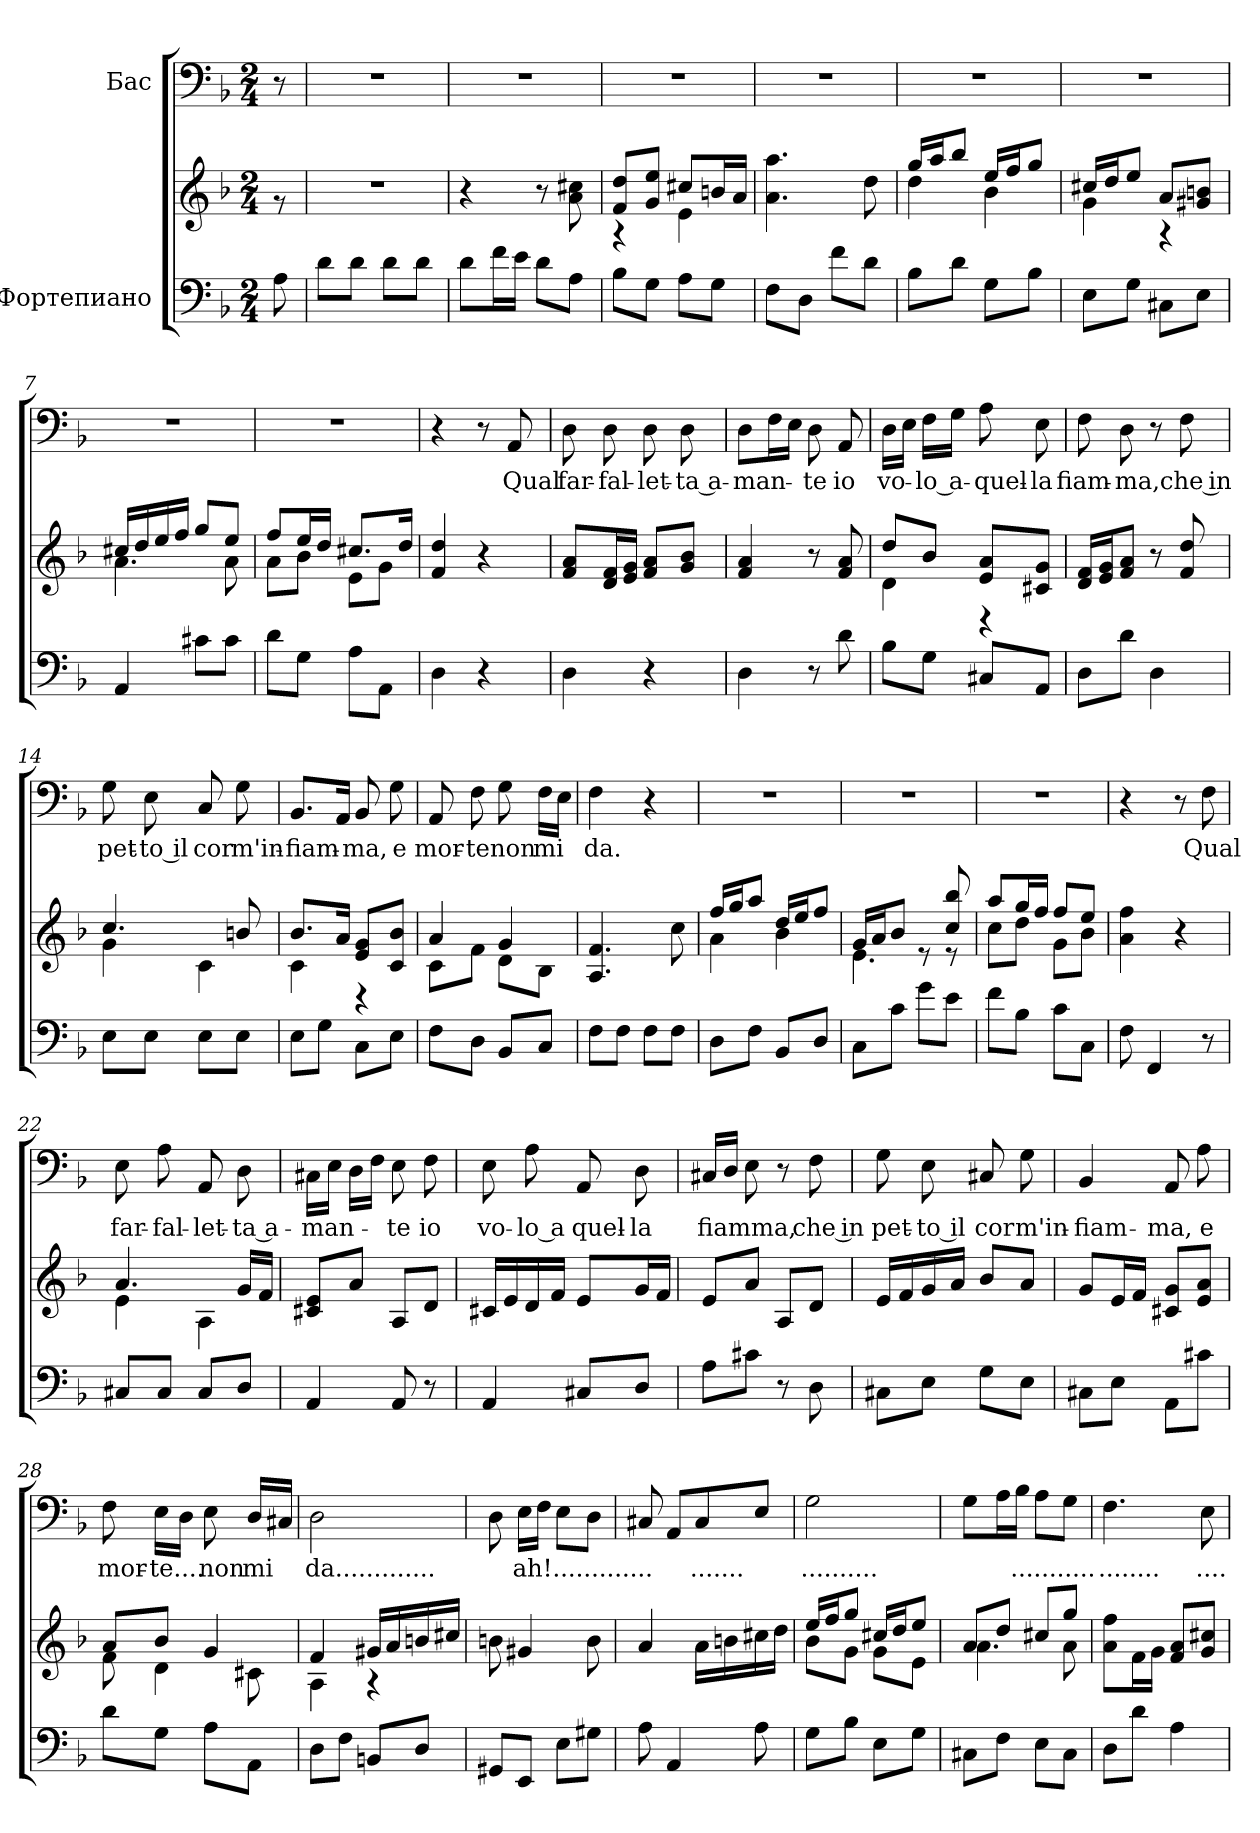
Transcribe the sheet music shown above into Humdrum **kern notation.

**kern	**kern	**kern	**text
*part2	*part2	*part1	*part1
*staff3	*staff2	*staff1	*staff1
*I"Фортепиано	*	*I"Бас	*
*clefF4	*clefG2	*clefF4	*
*k[b-]	*k[b-]	*k[b-]	*
*M2/4	*M2/4	*M2/4	*
=	=	=	=
8A\	8rg	8r	.
=1	=1	=1	=1
8d\L	2r	2r	.
8d\J	.	.	.
8d\L	.	.	.
8d\J	.	.	.
=2	=2	=2	=2
8d\L	4r	2r	.
16f\L	.	.	.
16e\JJ	.	.	.
8d\L	8r	.	.
8A\J	8a\ 8cc#X\	.	.
=3	=3	=3	=3
*	*^	*	*
8B-\L	8f/ 8dd/L	4r	2r	.
8G\J	8g/ 8ee/J	.	.	.
8A\L	8cc#X/L	4e\	.	.
8G\J	16bn/L	.	.	.
.	16a/JJ	.	.	.
*	*v	*v	*	*
=4	=4	=4	=4
8F\L	4.a\ 4.aa\	2r	.
8D\J	.	.	.
8f\L	.	.	.
8d\J	8dd\	.	.
=5	=5	=5	=5
*	*^	*	*
8B-\L	16gg/LL	4dd\	2r	.
.	16aa/J	.	.	.
8d\J	8bb-/J	.	.	.
8G\L	16ee/LL	4b-\	.	.
.	16ff/J	.	.	.
8B-\J	8gg/J	.	.	.
=6	=6	=6	=6	=6
8E\L	16cc#X/LL	4g\	2r	.
.	16dd/J	.	.	.
8G\J	8ee/J	.	.	.
8C#X\L	8a/L	4r	.	.
8E\J	8g#X/ 8bn/J	.	.	.
!!LO:LB:g=z
=7	=7	=7	=7	=7
4AA/	16cc#X/LL	4.a\	2r	.
.	16dd/	.	.	.
.	16ee/	.	.	.
.	16ff/JJ	.	.	.
8c#X\L	8gg/L	.	.	.
8c#\J	8ee/J	8a\	.	.
=8	=8	=8	=8	=8
8d\L	8ff/L	8a\L	2r	.
8G\J	16ee/L	8b-\J	.	.
.	16dd/JJ	.	.	.
8A\L	8.cc#X/L	8e\L	.	.
8AA\J	.	8g\J	.	.
.	16dd/Jk	.	.	.
*	*v	*v	*	*
=9	=9	=9	=9
4D\	4f/ 4dd/	4r	.
4r	4r	8r	.
!	!	!	!LO:LY:b
.	.	8AA/	Qual
=10	=10	=10	=10
!	!	!	!LO:LY:b
4D\	8f/ 8a/L	8D\	far-
!	!	!	!LO:LY:b
.	16d/ 16f/L	8D\	-fal-
.	16e/ 16g/JJ	.	.
!	!	!	!LO:LY:b
4r	8f/ 8a/L	8D\	-let-
!	!	!	!LO:LY:b
.	8g/ 8b-/J	8D\	-ta a-
=11	=11	=11	=11
!	!	!	!LO:LY:b
4D\	4f/ 4a/	8D\L	-man-
.	.	16F\L	.
.	.	16E\JJ	.
!	!	!	!LO:LY:b
8r	8r	8D\	-te
!	!	!	!LO:LY:b
8d\	8f/ 8a/	8AA/	io
=12	=12	=12	=12
*	*^	*	*
!	!	!	!	!LO:LY:b
8B-\L	8dd/L	4d\	16D\LL	vo-
.	.	.	16E\JJ	.
!	!	!	!	!LO:LY:b
8G\J	8b-/J	.	16F\LL	-lo a-
.	.	.	16G\JJ	.
!	!	!	!	!LO:LY:b
8C#X/L	8e/ 8a/L	4r	8A\	-quel-
!	!	!	!	!LO:LY:b
8AA/J	8c#X/ 8g/J	.	8E\	-la
*	*v	*v	*	*
!!LO:LB:g=z
=13	=13	=13	=13
!	!	!	!LO:LY:b
8D\L	16d/ 16f/LL	8F\	fiam-
.	16e/ 16g/J	.	.
!	!	!	!LO:LY:b
8d\J	8f/ 8a/J	8D\	-ma,
4D\	8r	8r	.
!	!	!	!LO:LY:b
.	8f/ 8dd/	8F\	che in
=14	=14	=14	=14
*	*^	*	*
!	!	!	!	!LO:LY:b
8E\L	4.cc/	4g\	8G\	pet-
!	!	!	!	!LO:LY:b
8E\J	.	.	8E\	-to il
!	!	!	!	!LO:LY:b
8E\L	.	4c\	8C/	cor
!	!	!	!	!LO:LY:b
8E\J	8bn/	.	8G\	m'in-
=15	=15	=15	=15	=15
!	!	!	!	!LO:LY:b
8E\L	8.b-/L	4c\	8.BB-/L	-fiam-
8G\J	.	.	.	.
.	16a/Jk	.	16AA/Jk	.
!	!	!	!	!LO:LY:b
8C\L	8e/ 8g/L	4r	8BB-/	-ma,
!	!	!	!	!LO:LY:b
8E\J	8c/ 8b-/J	.	8G\	e
=16	=16	=16	=16	=16
!	!	!	!	!LO:LY:b
8F\L	4a/	8c\L	8AA/	mor-
!	!	!	!	!LO:LY:b
8D\J	.	8f\J	8F\	-te
!	!	!	!	!LO:LY:b
8BB-/L	4g/	8d\L	8G\	non
!	!	!	!	!LO:LY:b
8C/J	.	8B-\J	16F\LL	mi
.	.	.	16E\JJ	.
*	*v	*v	*	*
=17	=17	=17	=17
!	!	!	!LO:LY:b
8F\L	4.A/ 4.f/	4F\	da.
8F\J	.	.	.
8F\L	.	4r	.
8F\J	8cc\	.	.
!!LO:PB:g=z
=18	=18	=18	=18
*	*^	*	*
8D\L	16ff/LL	4a\	2r	.
.	16gg/J	.	.	.
8F\J	8aa/J	.	.	.
8BB-/L	16dd/LL	4b-\	.	.
.	16ee/J	.	.	.
8D/J	8ff/J	.	.	.
=19	=19	=19	=19	=19
8C\L	16g/LL	4.e\	2r	.
.	16a/J	.	.	.
8c\J	8b-/J	.	.	.
8g\L	8re	.	.	.
8e\J	8cc/ 8bb-/	8r	.	.
=20	=20	=20	=20	=20
8f\L	8aa/L	8cc\L	2r	.
8B-\J	16gg/L	8dd\J	.	.
.	16ff/JJ	.	.	.
8c\L	8ff/L	8g\L	.	.
8C\J	8ee/J	8b-\J	.	.
*	*v	*v	*	*
=21	=21	=21	=21
8F\	4a\ 4ff\	4r	.
4FF/	.	.	.
.	4r	8r	.
!	!	!	!LO:LY:b
8r	.	8F\	Qual
=22	=22	=22	=22
*	*^	*	*
!	!	!	!	!LO:LY:b
8C#X/L	4.a/	4e\	8E\	far-
!	!	!	!	!LO:LY:b
8C#/J	.	.	8A\	-fal-
!	!	!	!	!LO:LY:b
8C#/L	.	4A\	8AA/	-let-
!	!	!	!	!LO:LY:b
8D/J	16g/LL	.	8D\	-ta a-
.	16f/JJ	.	.	.
*	*v	*v	*	*
=23	=23	=23	=23
!	!	!	!LO:LY:b
4AA/	8c#X/ 8e/L	16C#X\LL	-man-
.	.	16E\JJ	.
.	8a/J	16D\LL	.
.	.	16F\JJ	.
!	!	!	!LO:LY:b
8AA/	8A/L	8E\	-te
!	!	!	!LO:LY:b
8r	8d/J	8F\	io
!!LO:LB:g=z
=24	=24	=24	=24
!	!	!	!LO:LY:b
4AA/	16c#X/LL	8E\	vo-
.	16e/	.	.
!	!	!	!LO:LY:b
.	16d/	8A\	-lo a
.	16f/JJ	.	.
!	!	!	!LO:LY:b
8C#X/L	8e/L	8AA/	quel-
!	!	!	!LO:LY:b
8D/J	16g/L	8D\	-la
.	16f/JJ	.	.
=25	=25	=25	=25
!	!	!	!LO:LY:b
8A\L	8e/L	16C#X/LL	fiamma,
.	.	16D/JJ	.
8c#X\J	8a/J	8E\	.
8r	8A/L	8r	.
!	!	!	!LO:LY:b
8D\	8d/J	8F\	che in
=26	=26	=26	=26
!	!	!	!LO:LY:b
8C#X\L	16e/LL	8G\	pet-
.	16f/	.	.
!	!	!	!LO:LY:b
8E\J	16g/	8E\	-to il
.	16a/JJ	.	.
!	!	!	!LO:LY:b
8G\L	8b-/L	8C#X/	cor
!	!	!	!LO:LY:b
8E\J	8a/J	8G\	m'in-
=27	=27	=27	=27
!	!	!	!LO:LY:b
8C#X\L	8g/L	4BB-/	-fiam-
8E\J	16e/L	.	.
.	16f/JJ	.	.
!	!	!	!LO:LY:b
8AA\L	8c#X/ 8g/L	8AA/	-ma,
!	!	!	!LO:LY:b
8c#X\J	8e/ 8a/J	8A\	e
!!LO:LB:g=z
=28	=28	=28	=28
*	*^	*	*
!	!	!	!	!LO:LY:b
8d\L	8a/L	8f\	8F\	mor-
!	!	!	!	!LO:LY:b
8G\J	8b-/J	4d\	16E\LL	-te....
.	.	.	16D\JJ	.
!	!	!	!	!LO:LY:b
8A\L	4g/	.	8E\	non
!	!	!	!	!LO:LY:b
8AA\J	.	8c#X\	16D/LL	mi
.	.	.	16C#X/JJ	.
=29	=29	=29	=29	=29
!	!	!	!	!LO:LY:b
8D\L	4f/	4A\	2D\	da.............
8F\J	.	.	.	.
8BBn/L	16g#X/LL	4r	.	.
.	16a/	.	.	.
8D/J	16bn/	.	.	.
.	16cc#X/JJ	.	.	.
*	*v	*v	*	*
=30	=30	=30	=30
8GG#X/L	8bn\	8D\	.
!	!	!	!LO:LY:b
8EE/J	4g#X/	16E\LL	ah!.............
.	.	16F\JJ	.
8E\L	.	8E\L	.
8G#X\J	8b\	8D\J	.
=31	=31	=31	=31
8A\	4a/	8C#X/	.
4AA/	.	8AA/L	.
!	!	!	!LO:LY:b
.	16a\LL	8C#/	.......
.	16bn\	.	.
8A\	16cc#X\	8E/J	.
.	16dd\JJ	.	.
=32	=32	=32	=32
*	*^	*	*
!	!	!	!	!LO:LY:b
8G\L	16ee/LL	8b-\L	2G\	..........
.	16ff/J	.	.	.
8B-\J	8gg/J	8g\J	.	.
8E\L	16cc#X/LL	8g\L	.	.
.	16dd/J	.	.	.
8G\J	8ee/J	8e\J	.	.
!!LO:LB:g=z
=33	=33	=33	=33	=33
8C#X\L	8a/L	4.a\	8G\L	.
8F\J	8dd/J	.	16A\L	.
!	!	!	!	!LO:LY:b
.	.	.	16B-\JJ	...........
8E\L	8cc#X/L	.	8A\L	.
8C#\J	8gg/J	8a\	8G\J	.
=34	=34	=34	=34	=34
!	!	!	!	!LO:LY:b
*	*v	*v	*	*
8D\L	8a\ 8ff\L	4.F\	........
8d\J	16f\L	.	.
.	16g\JJ	.	.
4A\	8f/ 8a/L	.	.
!	!	!	!LO:LY:b
.	8g/ 8cc#X/J	8E\	....
=	=	=	=
*-	*-	*-	*-
